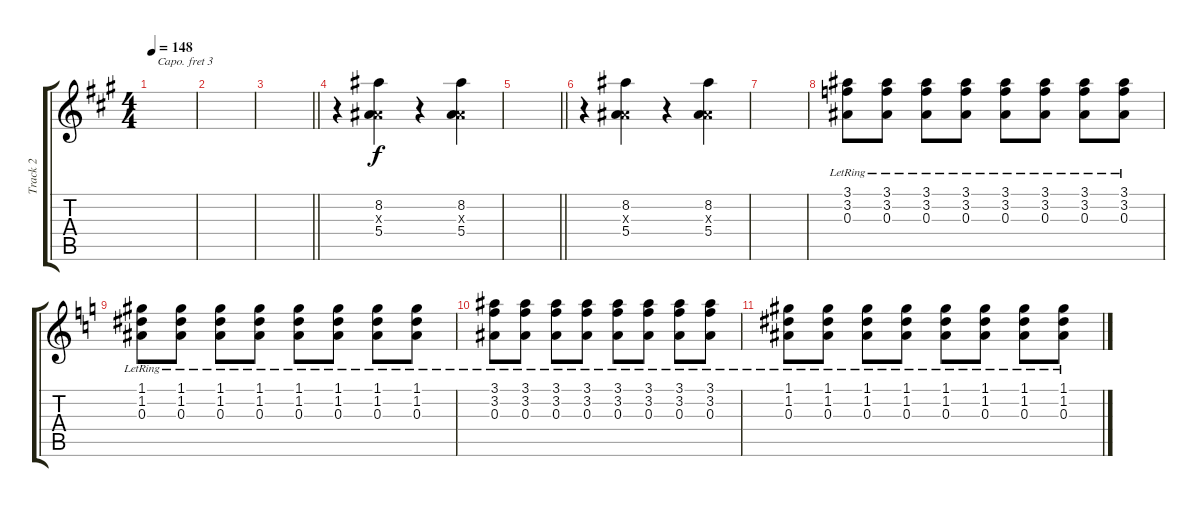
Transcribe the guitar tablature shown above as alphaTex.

\track ("Track 2" "Track 2") {instrument distortionguitar}
\staff {score tabs}
\capo 3
\tuning (E4 B3 G3 D3 A2 E2) {hide}
\ts (4 4)
\tempo 148
\clef g2
\ks a
|
|
\barLineRight lightlight
|
r.4 (8.2 0.3{x} 5.4).4 r.4 (8.2 0.3{x} 5.4).4 |
\barLineRight lightlight
|
r.4 (8.2 0.3{x} 5.4).4 r.4 (8.2 0.3{x} 5.4).4 |
|
(3.1{lr} 3.2{lr} 0.3{lr}).8 (3.1{lr} 3.2{lr} 0.3{lr}).8 (3.1{lr} 3.2{lr} 0.3{lr}).8 (3.1{lr} 3.2{lr} 0.3{lr}).8 (3.1{lr} 3.2{lr} 0.3{lr}).8 (3.1{lr} 3.2{lr} 0.3{lr}).8 (3.1{lr} 3.2{lr} 0.3{lr}).8 (3.1{lr} 3.2{lr} 0.3{lr}).8 |
\ks c
(1.1{lr} 1.2{lr} 0.3{lr}).8 (1.1{lr} 1.2{lr} 0.3{lr}).8 (1.1{lr} 1.2{lr} 0.3{lr}).8 (1.1{lr} 1.2{lr} 0.3{lr}).8 (1.1{lr} 1.2{lr} 0.3{lr}).8 (1.1{lr} 1.2{lr} 0.3{lr}).8 (1.1{lr} 1.2{lr} 0.3{lr}).8 (1.1{lr} 1.2{lr} 0.3{lr}).8 |
(3.1{lr} 3.2{lr} 0.3{lr}).8 (3.1{lr} 3.2{lr} 0.3{lr}).8 (3.1{lr} 3.2{lr} 0.3{lr}).8 (3.1{lr} 3.2{lr} 0.3{lr}).8 (3.1{lr} 3.2{lr} 0.3{lr}).8 (3.1{lr} 3.2{lr} 0.3{lr}).8 (3.1{lr} 3.2{lr} 0.3{lr}).8 (3.1{lr} 3.2{lr} 0.3{lr}).8 |
(1.1{lr} 1.2{lr} 0.3{lr}).8 (1.1{lr} 1.2{lr} 0.3{lr}).8 (1.1{lr} 1.2{lr} 0.3{lr}).8 (1.1{lr} 1.2{lr} 0.3{lr}).8 (1.1{lr} 1.2{lr} 0.3{lr}).8 (1.1{lr} 1.2{lr} 0.3{lr}).8 (1.1{lr} 1.2{lr} 0.3{lr}).8 (1.1{lr} 1.2{lr} 0.3{lr}).8
